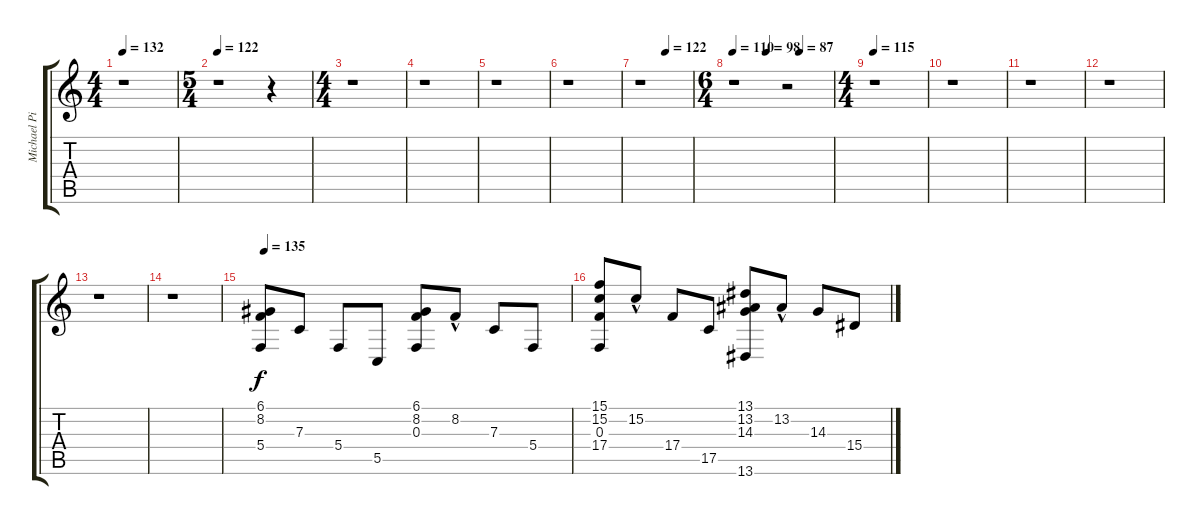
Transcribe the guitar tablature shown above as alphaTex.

\track ("Michael Pinella" "Michael Pi") {instrument electricpiano2}
\staff {score tabs}
\tuning (D4 A3 F3 C3 G2 D2) {hide}
\ts (4 4)
\tempo 132
\clef g2
\ks c
r.1{dy f} |
\ts (5 4)
\tempo 122
r.1 r.4 |
\ts (4 4)
r.1 |
r.1 |
r.1 |
r.1 |
\tempo (122 0.5)
r.1 |
\ts (6 4)
\tempo 110
\tempo (98 0.3333333333333333)
\tempo (87 0.6666666666666666)
r.1 r.2 |
\ts (4 4)
\tempo 115
r.1 |
r.1 |
r.1 |
r.1 |
r.1 |
r.1 |
\tempo 135
(6.1 8.2 5.4).8 7.3.8 5.4.8 5.5.8 (6.1 8.2 0.3).8 8.2{hac}.8 7.3.8 5.4.8 |
(15.1 15.2 0.3 17.4).8 15.2{hac}.8 17.4.8 17.5.8 (13.1 13.2 14.3 13.6).8 13.2{hac}.8 14.3.8 15.4.8
